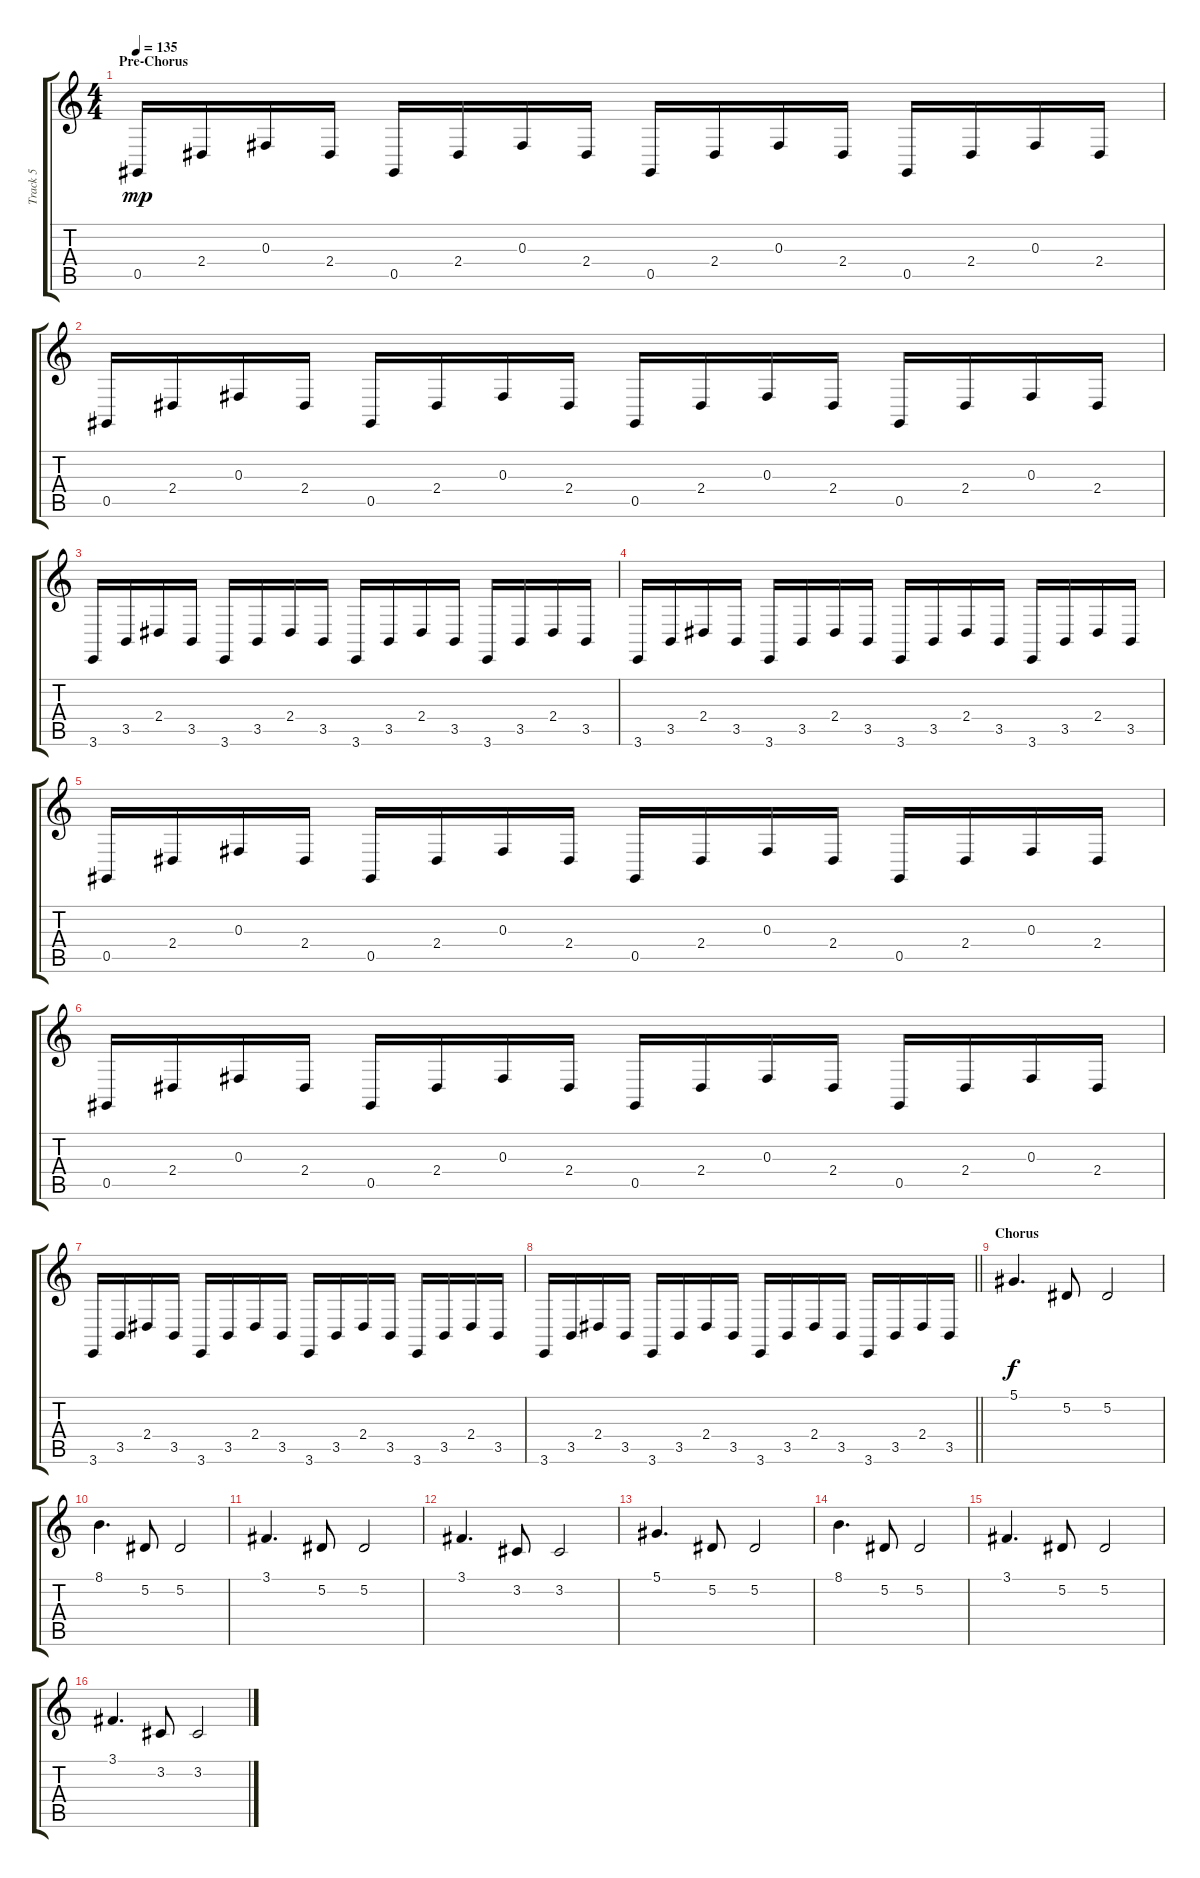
\track ("Track 5" "Track 5") {instrument lead1square}
\staff {score tabs}
\tuning (Eb4 Bb3 Gb3 Db3 Ab2 Db2) {hide}
\ts (4 4)
\section ("" "Pre-Chorus")
\tempo 135
\clef g2
\ks c
0.5.16{dy mp} 2.4.16 0.3.16 2.4.16 0.5.16 2.4.16 0.3.16 2.4.16 0.5.16 2.4.16 0.3.16 2.4.16 0.5.16 2.4.16 0.3.16 2.4.16 |
0.5.16 2.4.16 0.3.16 2.4.16 0.5.16 2.4.16 0.3.16 2.4.16 0.5.16 2.4.16 0.3.16 2.4.16 0.5.16 2.4.16 0.3.16 2.4.16 |
3.6.16 3.5.16 2.4.16 3.5.16 3.6.16 3.5.16 2.4.16 3.5.16 3.6.16 3.5.16 2.4.16 3.5.16 3.6.16 3.5.16 2.4.16 3.5.16 |
3.6.16 3.5.16 2.4.16 3.5.16 3.6.16 3.5.16 2.4.16 3.5.16 3.6.16 3.5.16 2.4.16 3.5.16 3.6.16 3.5.16 2.4.16 3.5.16 |
0.5.16 2.4.16 0.3.16 2.4.16 0.5.16 2.4.16 0.3.16 2.4.16 0.5.16 2.4.16 0.3.16 2.4.16 0.5.16 2.4.16 0.3.16 2.4.16 |
0.5.16 2.4.16 0.3.16 2.4.16 0.5.16 2.4.16 0.3.16 2.4.16 0.5.16 2.4.16 0.3.16 2.4.16 0.5.16 2.4.16 0.3.16 2.4.16 |
3.6.16 3.5.16 2.4.16 3.5.16 3.6.16 3.5.16 2.4.16 3.5.16 3.6.16 3.5.16 2.4.16 3.5.16 3.6.16 3.5.16 2.4.16 3.5.16 |
\barLineRight lightlight
3.6.16 3.5.16 2.4.16 3.5.16 3.6.16 3.5.16 2.4.16 3.5.16 3.6.16 3.5.16 2.4.16 3.5.16 3.6.16 3.5.16 2.4.16 3.5.16 |
\section ("" "Chorus")
5.1.4{d dy f} 5.2.8 5.2.2 |
8.1.4{d} 5.2.8 5.2.2 |
3.1.4{d} 5.2.8 5.2.2 |
3.1.4{d} 3.2.8 3.2.2 |
5.1.4{d} 5.2.8 5.2.2 |
8.1.4{d} 5.2.8 5.2.2 |
3.1.4{d} 5.2.8 5.2.2 |
3.1.4{d} 3.2.8 3.2.2
